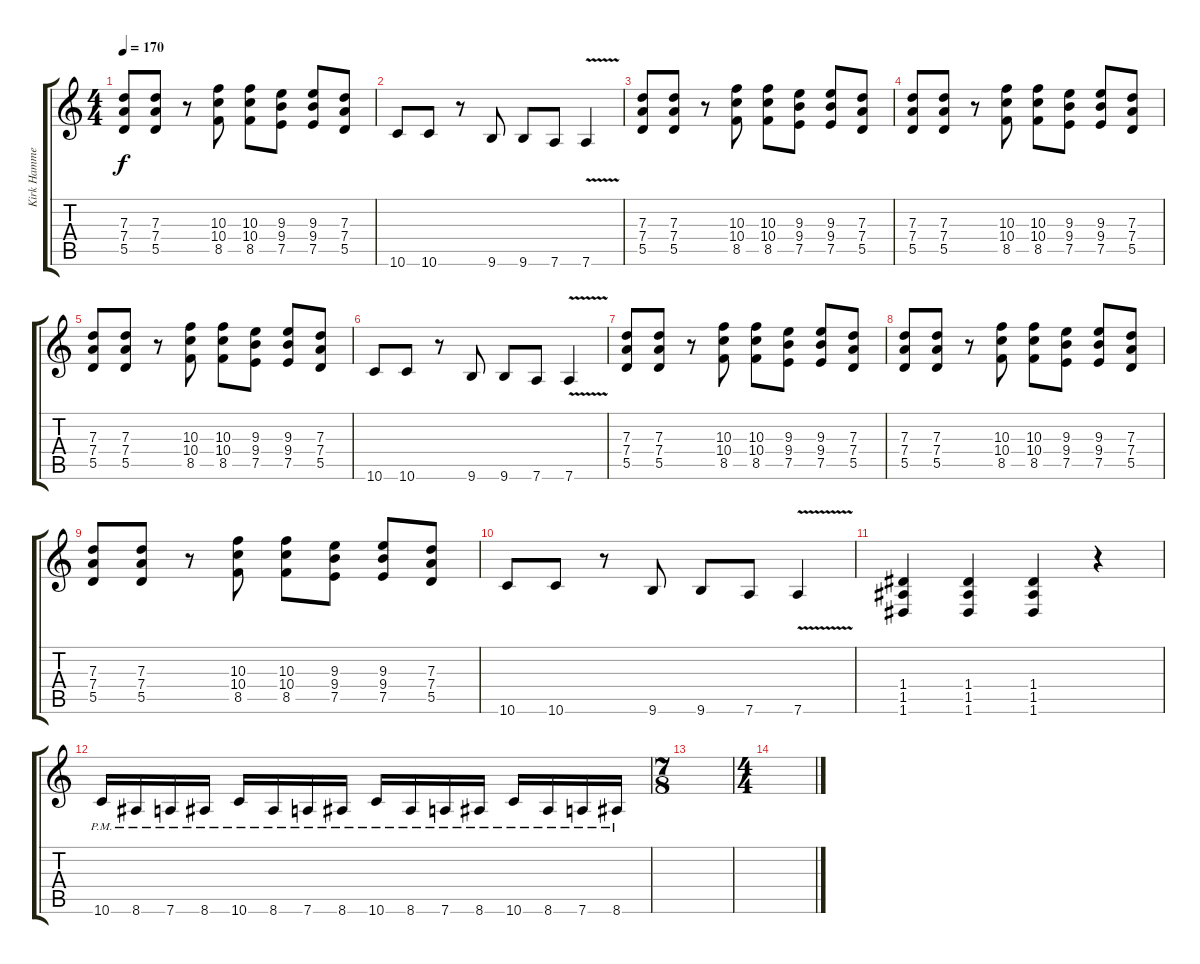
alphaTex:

\track ("Kirk Hammett" "Kirk Hamme") {instrument distortionguitar}
\staff {score tabs}
\tuning (E4 B3 G3 D3 A2 D2) {hide}
\ts (4 4)
\tempo 170
\clef g2
\ks c
(7.3 7.4 5.5).8{dy f} (7.3 7.4 5.5).8 r.8 (10.3 10.4 8.5).8 (10.3 10.4 8.5).8 (9.3 9.4 7.5).8 (9.3 9.4 7.5).8 (7.3 7.4 5.5).8 |
10.6.8 10.6.8 r.8 9.6.8 9.6.8 7.6.8 7.6{v}.4 |
(7.3 7.4 5.5).8 (7.3 7.4 5.5).8 r.8 (10.3 10.4 8.5).8 (10.3 10.4 8.5).8 (9.3 9.4 7.5).8 (9.3 9.4 7.5).8 (7.3 7.4 5.5).8 |
(7.3 7.4 5.5).8 (7.3 7.4 5.5).8 r.8 (10.3 10.4 8.5).8 (10.3 10.4 8.5).8 (9.3 9.4 7.5).8 (9.3 9.4 7.5).8 (7.3 7.4 5.5).8 |
(7.3 7.4 5.5).8 (7.3 7.4 5.5).8 r.8 (10.3 10.4 8.5).8 (10.3 10.4 8.5).8 (9.3 9.4 7.5).8 (9.3 9.4 7.5).8 (7.3 7.4 5.5).8 |
10.6.8 10.6.8 r.8 9.6.8 9.6.8 7.6.8 7.6{v}.4 |
(7.3 7.4 5.5).8 (7.3 7.4 5.5).8 r.8 (10.3 10.4 8.5).8 (10.3 10.4 8.5).8 (9.3 9.4 7.5).8 (9.3 9.4 7.5).8 (7.3 7.4 5.5).8 |
(7.3 7.4 5.5).8 (7.3 7.4 5.5).8 r.8 (10.3 10.4 8.5).8 (10.3 10.4 8.5).8 (9.3 9.4 7.5).8 (9.3 9.4 7.5).8 (7.3 7.4 5.5).8 |
(7.3 7.4 5.5).8 (7.3 7.4 5.5).8 r.8 (10.3 10.4 8.5).8 (10.3 10.4 8.5).8 (9.3 9.4 7.5).8 (9.3 9.4 7.5).8 (7.3 7.4 5.5).8 |
10.6.8 10.6.8 r.8 9.6.8 9.6.8 7.6.8 7.6{v}.4 |
(1.4 1.5 1.6).4 (1.4 1.5 1.6).4 (1.4 1.5 1.6).4 r.4 |
10.6{pm}.16 8.6{pm}.16 7.6{pm}.16 8.6{pm}.16 10.6{pm}.16 8.6{pm}.16 7.6{pm}.16 8.6{pm}.16 10.6{pm}.16 8.6{pm}.16 7.6{pm}.16 8.6{pm}.16 10.6{pm}.16 8.6{pm}.16 7.6{pm}.16 8.6{pm}.16 |
\ts (7 8)
|
\ts (4 4)
